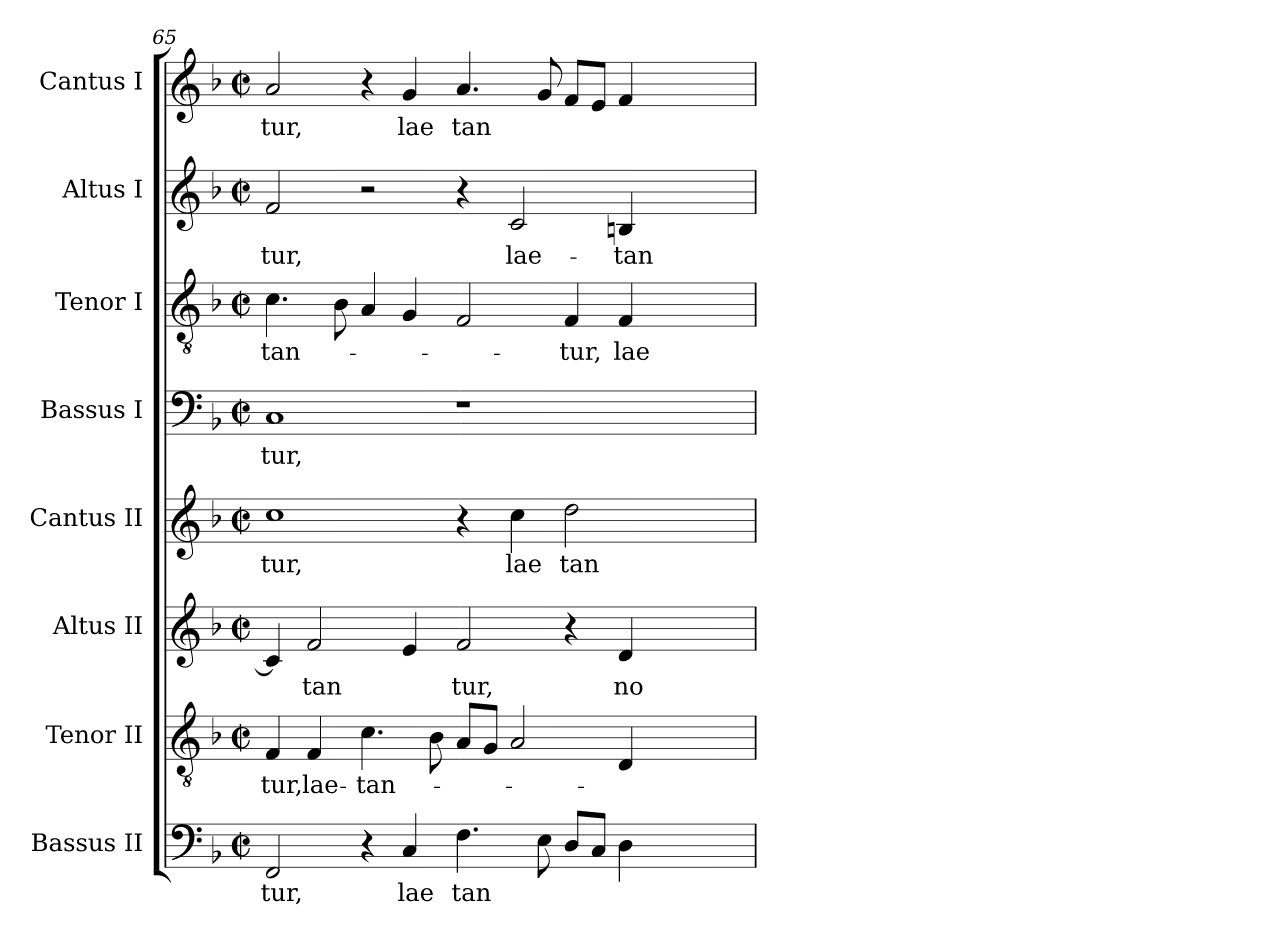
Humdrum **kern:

**kern	**text	**kern	**text	**kern	**text	**kern	**text	**kern	**text	**kern	**text	**kern	**text	**kern	**text
*part8	*part8	*part7	*part7	*part6	*part6	*part5	*part5	*part4	*part4	*part3	*part3	*part2	*part2	*part1	*part1
*staff8	*staff8	*staff7	*staff7	*staff6	*staff6	*staff5	*staff5	*staff4	*staff4	*staff3	*staff3	*staff2	*staff2	*staff1	*staff1
*I"Bassus II	*	*I"Tenor II	*	*I"Altus II	*	*I"Cantus II	*	*I"Bassus I	*	*I"Tenor I	*	*I"Altus I	*	*I"Cantus I	*
*clefF4	*	*clefGv2	*	*clefG2	*	*clefG2	*	*clefF4	*	*clefGv2	*	*clefG2	*	*clefG2	*
*k[b-]	*	*k[b-]	*	*k[b-]	*	*k[b-]	*	*k[b-]	*	*k[b-]	*	*k[b-]	*	*k[b-]	*
*F:	*	*F:	*	*F:	*	*F:	*	*F:	*	*F:	*	*F:	*	*F:	*
*M2/2	*	*M2/2	*	*M2/2	*	*M2/2	*	*M2/2	*	*M2/2	*	*M2/2	*	*M2/2	*
*met(c|)	*	*met(c|)	*	*met(c|)	*	*met(c|)	*	*met(c|)	*	*met(c|)	*	*met(c|)	*	*met(c|)	*
=65	=65	=65	=65	=65	=65	=65	=65	=65	=65	=65	=65	=65	=65	=65	=65
!	!LO:LY:b:cj	!	!LO:LY:b:cj	!	!	!	!LO:LY:b:cj	!	!LO:LY:b:cj	!	!LO:LY:b	!	!LO:LY:b:cj	!	!LO:LY:b:cj
2FF/	tur,	4F/	-tur,	4c/]	.	1cc	tur,	1C	-tur,	4.c\	-tan-	2f/	-tur,	2a/	tur,
!	!	!	!LO:LY:b:cj	!	!LO:LY:b	!	!	!	!	!	!	!	!	!	!
.	.	4F/	lae-	2f/	tan	.	.	.	.	.	.	.	.	.	.
.	.	.	.	.	.	.	.	.	.	8B-\	.	.	.	.	.
!	!	!	!LO:LY:b	!	!	!	!	!	!	!	!	!	!	!	!
4r	.	4.c\	-tan-	.	.	.	.	.	.	4A/	.	2r	.	4r	.
!	!LO:LY:b:cj	!	!	!	!	!	!	!	!	!	!	!	!	!	!LO:LY:b:cj
4C/	lae	.	.	4e/	.	.	.	.	.	4G/	.	.	.	4g/	lae
.	.	8B-\	.	.	.	.	.	.	.	.	.	.	.	.	.
!	!LO:LY:b	!	!	!	!LO:LY:b:cj	!	!	!LO:N:vis=1	!	!	!	!	!	!	!LO:LY:b
4.F\	tan	8A/L	.	2f/	tur,	4r	.	0r	.	2F/	.	4r	.	4.a/	tan
.	.	8G/J	.	.	.	.	.	.	.	.	.	.	.	.	.
!	!	!	!	!	!	!	!LO:LY:b:cj	!	!	!	!	!	!LO:LY:b:cj	!	!
.	.	2A/	.	.	.	4cc\	lae	.	.	.	.	2c/	lae-	.	.
8E\	.	.	.	.	.	.	.	.	.	.	.	.	.	8g/	.
!	!	!	!	!	!	!	!LO:LY:b:cj	!	!	!	!LO:LY:b:cj	!	!	!	!
8D/L	.	.	.	4r	.	2dd\	tan	.	.	4F/	-tur,	.	.	8f/L	.
8C/J	.	.	.	.	.	.	.	.	.	.	.	.	.	8e/J	.
!	!	!	!	!	!LO:LY:b:cj	!	!	!	!	!	!LO:LY:b:cj	!	!LO:LY:b:cj	!	!
4D\	.	4D/	.	4d/	no	.	.	.	.	4F/	lae-	4Bn/	-tan-	4f/	.
1ryy	.	1ryy	.	1ryy	.	1ryy	.	.	.	1ryy	.	1ryy	.	1ryy	.
=	=	=	=	=	=	=	=	=	=	=	=	=	=	=	=
*-	*-	*-	*-	*-	*-	*-	*-	*-	*-	*-	*-	*-	*-	*-	*-
